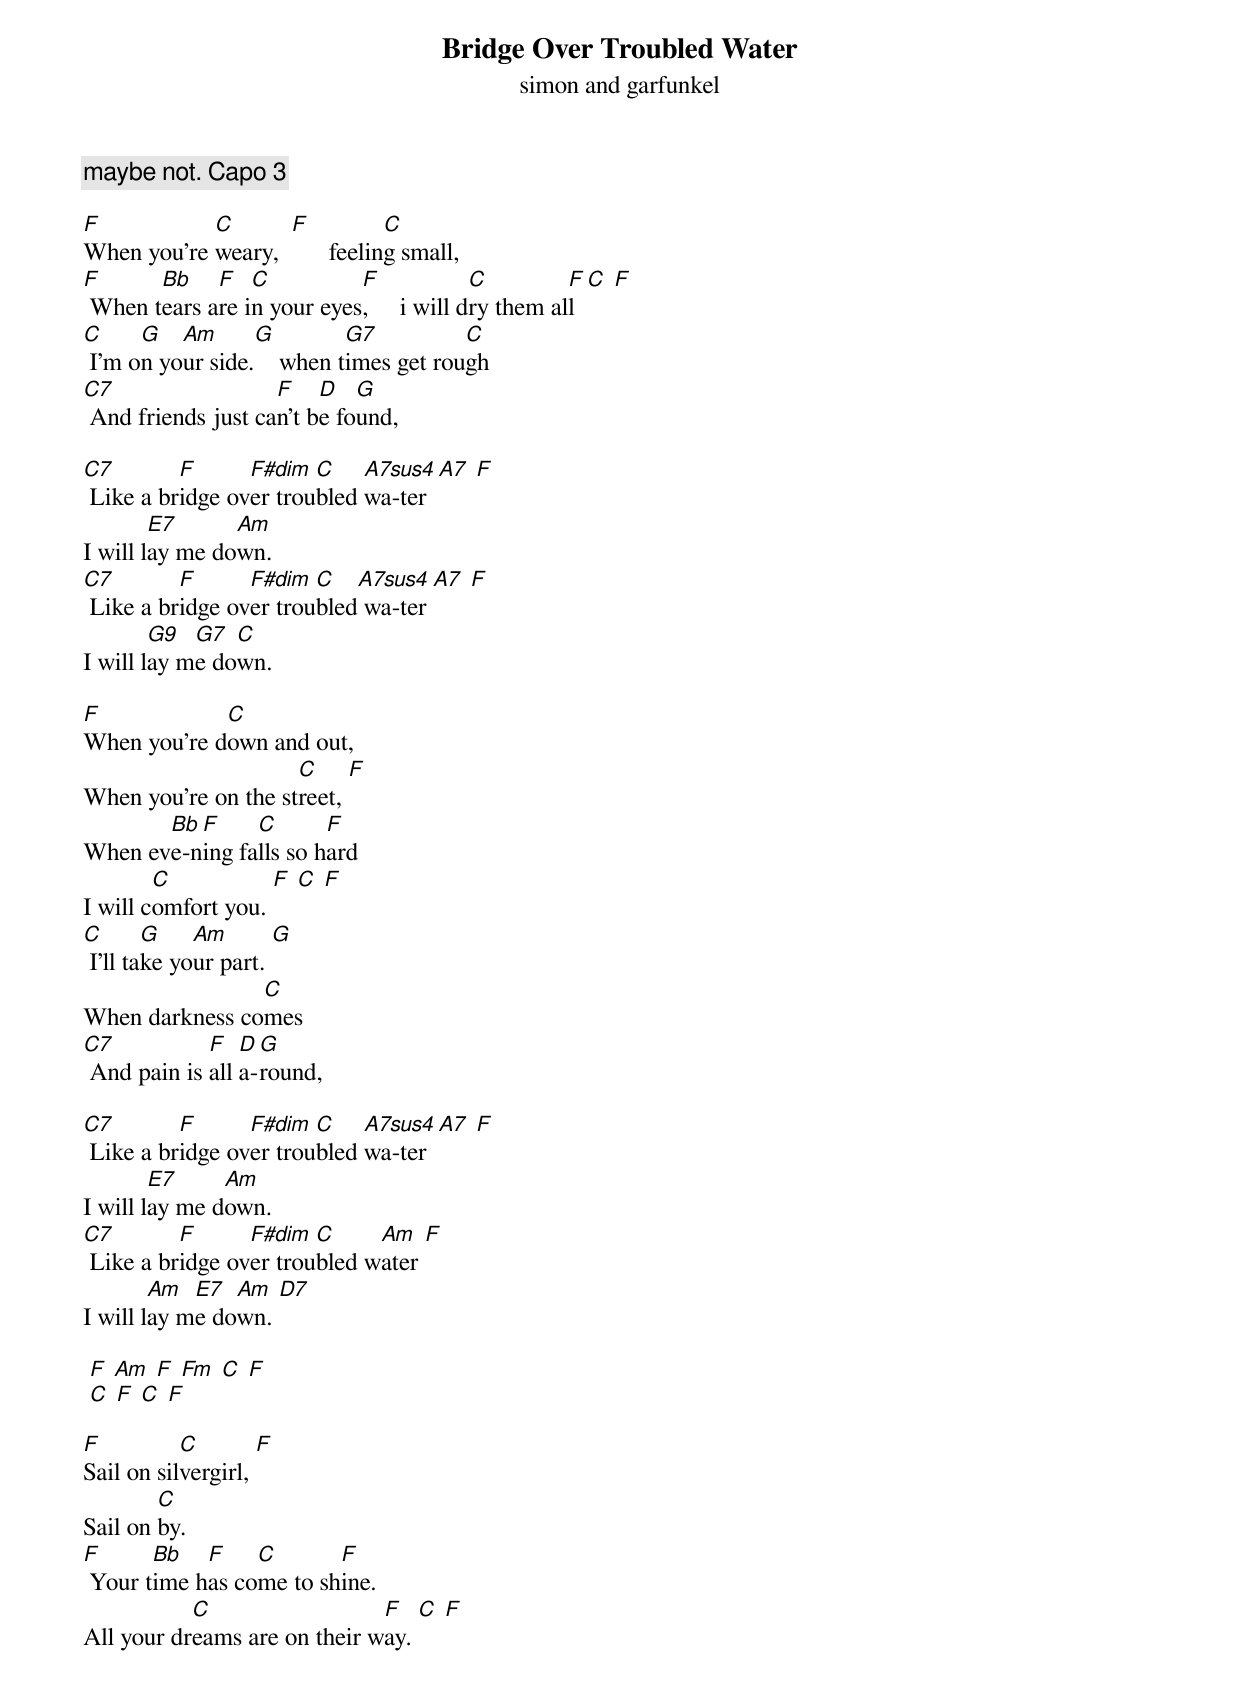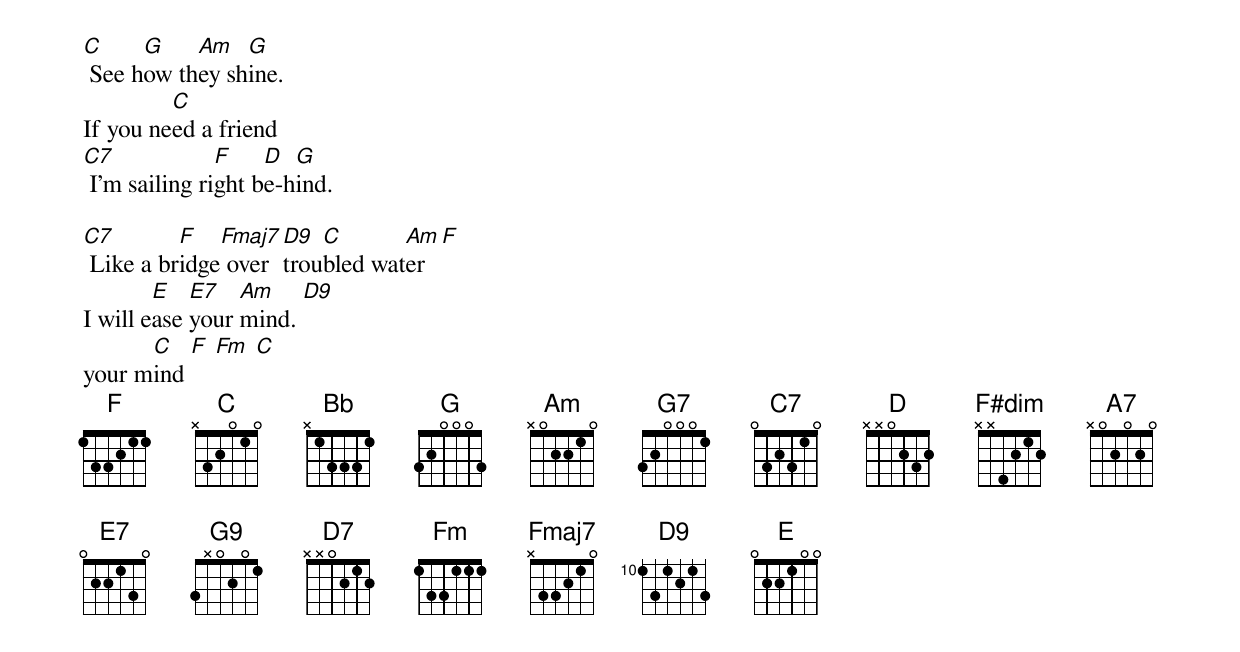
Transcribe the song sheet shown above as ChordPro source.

{title: Bridge Over Troubled Water}
{subtitle: simon and garfunkel}

{c:maybe not. Capo 3}

[F]When you're [C]weary,  [F]      feelin[C]g small,
[F] When t[Bb]ears a[F]re i[C]n your eyes[F],     i will d[C]ry them al[F]l  [C] [F]
[C] I'm o[G]n yo[Am]ur side.[G]    when t[G7]imes get rou[C]gh
[C7] And friends just ca[F]n't b[D]e fo[G]und,

[C7] Like a br[F]idge ov[F#dim]er trou[C]bled [A7sus4]wa-ter [A7] [F]
I will l[E7]ay me do[Am]wn.
[C7] Like a br[F]idge ov[F#dim]er trou[C]bled[A7sus4] wa-ter [A7] [F]
I will l[G9]ay m[G7]e do[C]wn.

[F]When you're d[C]own and out,
When you're on the st[C]reet, [F]
When ev[Bb]e-n[F]ing fa[C]lls so h[F]ard
I will c[C]omfort you. [F] [C] [F]
[C] I'll ta[G]ke yo[Am]ur part. [G]
When darkness co[C]mes
[C7] And pain is [F]all [D]a-[G]round,

[C7] Like a br[F]idge ov[F#dim]er trou[C]bled [A7sus4]wa-ter [A7] [F]
I will l[E7]ay me d[Am]own.
[C7] Like a br[F]idge ov[F#dim]er trou[C]bled w[Am]ater [F]
I will l[Am]ay m[E7]e do[Am]wn. [D7]

 [F] [Am] [F] [Fm] [C] [F]
 [C] [F] [C] [F]

[F]Sail on sil[C]vergirl, [F]
Sail on [C]by.
[F] Your t[Bb]ime h[F]as co[C]me to sh[F]ine.
All your dr[C]eams are on their w[F]ay. [C] [F]
[C] See h[G]ow th[Am]ey sh[G]ine.
If you ne[C]ed a friend
[C7] I'm sailing ri[F]ght b[D]e-h[G]ind.

[C7] Like a br[F]idge[Fmaj7] over [D9]trou[C]bled wat[Am]er [F]
I will e[E]ase [E7]your [Am]mind. [D9]
your m[C]ind [F] [Fm] [C]
